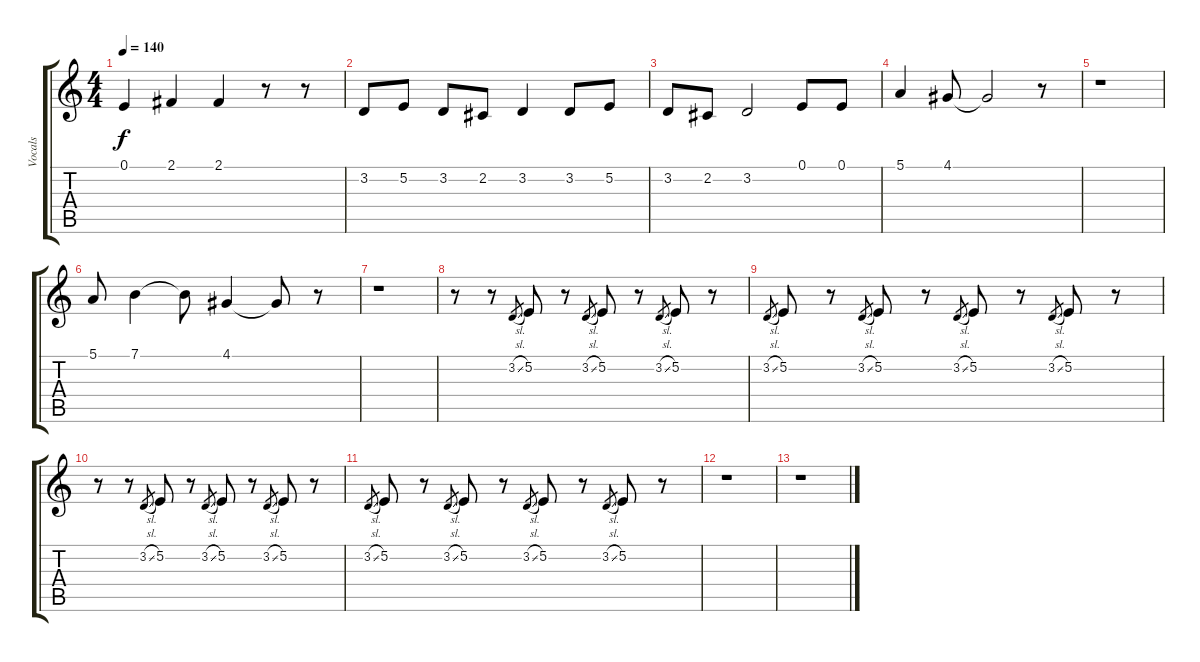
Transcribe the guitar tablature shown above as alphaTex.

\track ("Vocals" "Vocals") {instrument lead2sawtooth}
\staff {score tabs}
\tuning (E4 B3 G3 D3 A2 E2) {hide}
\ts (4 4)
\tempo 140
\clef g2
\ks c
0.1.4{dy f} 2.1.4 2.1.4 r.8 r.8 |
3.2.8 5.2.8 3.2.8 2.2.8 3.2.4 3.2.8 5.2.8 |
3.2.8 2.2.8 3.2.2 0.1.8 0.1.8 |
5.1.4 4.1.8 4.1{t}.2 r.8 |
r.1 |
5.1.8 7.1.4 7.1{t}.8 4.1.4 4.1{t}.8 r.8 |
r.1 |
r.8 r.8 3.2{sl}.8{gr} 5.2.8 r.8 3.2{sl}.8{gr} 5.2.8 r.8 3.2{sl}.8{gr} 5.2.8 r.8 |
3.2{sl}.8{gr} 5.2.8 r.8 3.2{sl}.8{gr} 5.2.8 r.8 3.2{sl}.8{gr} 5.2.8 r.8 3.2{sl}.8{gr} 5.2.8 r.8 |
r.8 r.8 3.2{sl}.8{gr} 5.2.8 r.8 3.2{sl}.8{gr} 5.2.8 r.8 3.2{sl}.8{gr} 5.2.8 r.8 |
3.2{sl}.8{gr} 5.2.8 r.8 3.2{sl}.8{gr} 5.2.8 r.8 3.2{sl}.8{gr} 5.2.8 r.8 3.2{sl}.8{gr} 5.2.8 r.8 |
r.1 |
r.1
